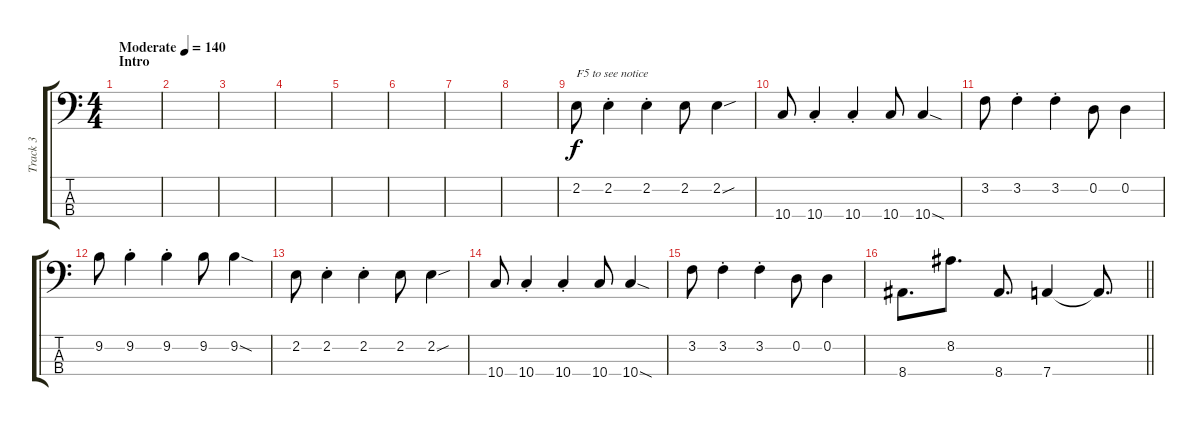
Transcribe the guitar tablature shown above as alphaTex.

\track ("Track 3" "Track 3") {instrument electricbasspick}
\staff {score tabs}
\tuning (G2 D2 A1 D1) {hide}
\ts (4 4)
\section ("" "Intro")
\tempo (140 "Moderate")
\clef f4
\ks c
|
|
|
|
|
|
|
|
2.2.8{txt "F5 to see notice"} 2.2{st}.4 2.2{st}.4 2.2.8 2.2{sou}.4 |
10.4.8 10.4{st}.4 10.4{st}.4 10.4.8 10.4{sod}.4 |
3.2.8 3.2{st}.4 3.2{st}.4 0.2.8 0.2.4 |
9.2.8 9.2{st}.4 9.2{st}.4 9.2.8 9.2{sod}.4 |
2.2.8 2.2{st}.4 2.2{st}.4 2.2.8 2.2{sou}.4 |
10.4.8 10.4{st}.4 10.4{st}.4 10.4.8 10.4{sod}.4 |
3.2.8 3.2{st}.4 3.2{st}.4 0.2.8 0.2.4 |
\barLineRight lightlight
8.4.8{d} 8.2.8{d} 8.4.8{d} 7.4.4 7.4{t}.8{d}
